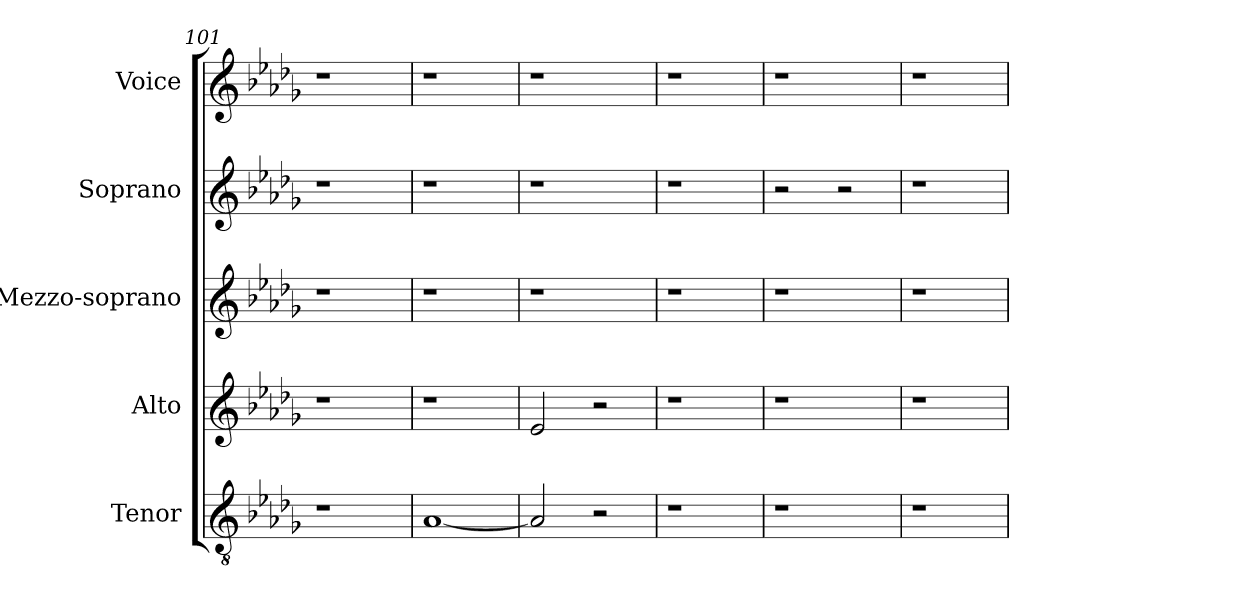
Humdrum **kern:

**kern	**kern	**kern	**kern	**kern
*part5	*part4	*part3	*part2	*part1
*staff5	*staff4	*staff3	*staff2	*staff1
*I"Tenor	*I"Alto	*I"Mezzo-soprano	*I"Soprano	*I"Voice
*I'T.	*I'A.	*I'Mzs.	*I'S.	*I'Vo.
*clefGv2	*clefG2	*clefG2	*clefG2	*clefG2
*k[b-e-a-d-g-]	*k[b-e-a-d-g-]	*k[b-e-a-d-g-]	*k[b-e-a-d-g-]	*k[b-e-a-d-g-]
=101	=101	=101	=101	=101
1r	1r	1r	1r	1r
=102	=102	=102	=102	=102
1r	1r	1r	1r	1r
=103	=103	=103	=103	=103
1r	1r	1r	1r	1r
!!LO:LB:g=z
=104	=104	=104	=104	=104
[1A-	1r	1r	1r	1r
=105	=105	=105	=105	=105
2A-/]	2e-/	1r	1r	1r
2r	2r	.	.	.
=106	=106	=106	=106	=106
1r	1r	1r	1r	1r
=107	=107	=107	=107	=107
1r	1r	1r	1r	1r
=108	=108	=108	=108	=108
1r	1r	1r	2r	1r
.	.	.	2r	.
=109	=109	=109	=109	=109
1r	1r	1r	1r	1r
=110	=110	=110	=110	=110
1r	1r	1r	1r	1r
=	=	=	=	=
*-	*-	*-	*-	*-
